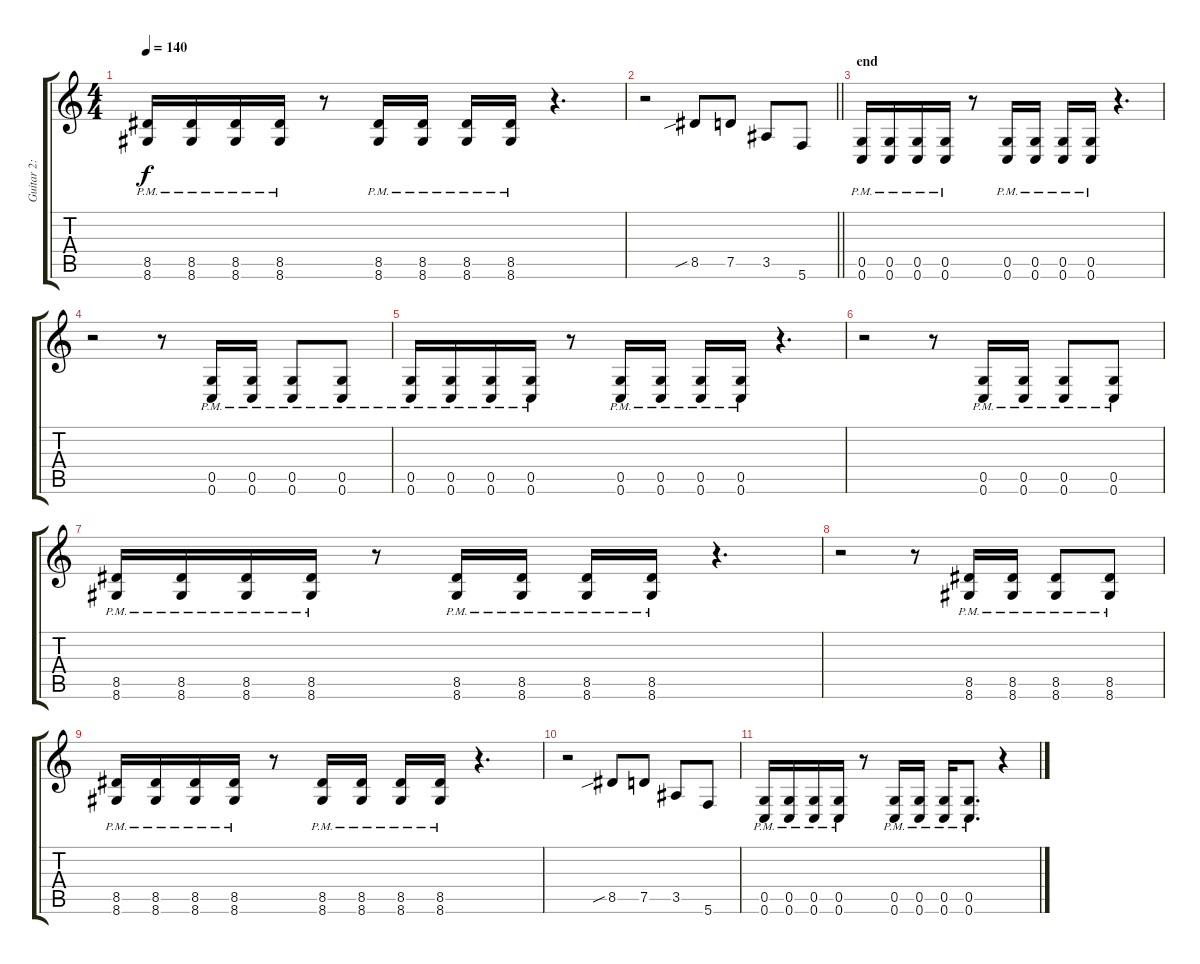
\track ("Guitar 2: Maarten" "Guitar 2: ") {instrument distortionguitar}
\staff {score tabs}
\tuning (D4 A3 F3 C3 G2 C2) {hide}
\ts (4 4)
\tempo 140
\clef g2
\ks c
(8.5{pm} 8.6).16{dy f} (8.5{pm} 8.6).16 (8.5{pm} 8.6).16 (8.5{pm} 8.6).16 r.8 (8.5{pm} 8.6).16 (8.5{pm} 8.6).16 (8.5{pm} 8.6).16 (8.5{pm} 8.6).16 r.4{d} |
\barLineRight lightlight
r.2 8.5{sib}.8 7.5.8 3.5.8 5.6.8 |
\section ("" "end")
(0.5{pm} 0.6).16 (0.5{pm} 0.6).16 (0.5{pm} 0.6).16 (0.5{pm} 0.6).16 r.8 (0.5{pm} 0.6).16 (0.5{pm} 0.6).16 (0.5{pm} 0.6).16 (0.5{pm} 0.6).16 r.4{d} |
r.2 r.8 (0.5{pm} 0.6).16 (0.5{pm} 0.6).16 (0.5{pm} 0.6).8 (0.5{pm} 0.6).8 |
(0.5{pm} 0.6).16 (0.5{pm} 0.6).16 (0.5{pm} 0.6).16 (0.5{pm} 0.6).16 r.8 (0.5{pm} 0.6).16 (0.5{pm} 0.6).16 (0.5{pm} 0.6).16 (0.5{pm} 0.6).16 r.4{d} |
r.2 r.8 (0.5{pm} 0.6).16 (0.5{pm} 0.6).16 (0.5{pm} 0.6).8 (0.5{pm} 0.6).8 |
(8.5{pm} 8.6).16 (8.5{pm} 8.6).16 (8.5{pm} 8.6).16 (8.5{pm} 8.6).16 r.8 (8.5{pm} 8.6).16 (8.5{pm} 8.6).16 (8.5{pm} 8.6).16 (8.5{pm} 8.6).16 r.4{d} |
r.2 r.8 (8.5{pm} 8.6).16 (8.5{pm} 8.6).16 (8.5{pm} 8.6).8 (8.5{pm} 8.6).8 |
(8.5{pm} 8.6).16 (8.5{pm} 8.6).16 (8.5{pm} 8.6).16 (8.5{pm} 8.6).16 r.8 (8.5{pm} 8.6).16 (8.5{pm} 8.6).16 (8.5{pm} 8.6).16 (8.5{pm} 8.6).16 r.4{d} |
r.2 8.5{sib}.8 7.5.8 3.5.8 5.6.8 |
(0.5{pm} 0.6).16 (0.5{pm} 0.6).16 (0.5{pm} 0.6).16 (0.5{pm} 0.6).16 r.8 (0.5{pm} 0.6).16 (0.5{pm} 0.6).16 (0.5{pm} 0.6).16 (0.5{pm} 0.6).8{d} r.4
